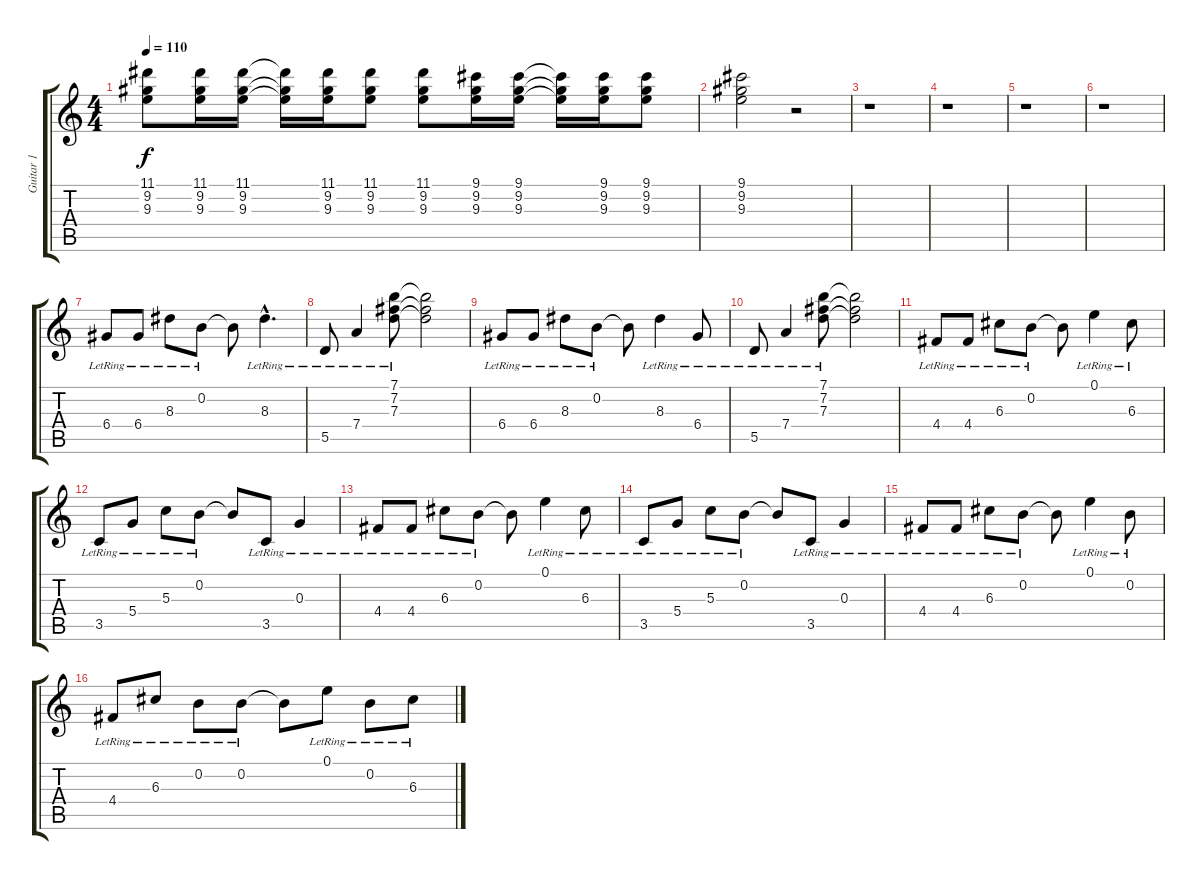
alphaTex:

\track ("Guitar 1" "Guitar 1") {instrument overdrivenguitar}
\staff {score tabs}
\tuning (E4 B3 G3 D3 A2 E2) {hide}
\ts (4 4)
\tempo 110
\clef g2
\ks c
(11.1 9.2 9.3).8{dy f} (11.1 9.2 9.3).16 (11.1 9.2 9.3).16 (11.1{t} 9.2{t} 9.3{t}).16 (11.1 9.2 9.3).16 (11.1 9.2 9.3).8 (11.1 9.2 9.3).8 (9.1 9.2 9.3).16 (9.1 9.2 9.3).16 (9.1{t} 9.2{t} 9.3{t}).16 (9.1 9.2 9.3).16 (9.1 9.2 9.3).8 |
(9.1 9.2 9.3).2 r.2 |
r.1 |
r.1 |
r.1 |
r.1 |
6.4{lr}.8 6.4{lr}.8 8.3{lr}.8 0.2{lr}.8 0.2{t}.8 8.3{hac lr}.4{d} |
5.5{lr}.8 7.4{lr}.4 (7.1{lr} 7.2{lr} 7.3{lr}).8 (7.1{t} 7.2{t} 7.3{t}).2 |
6.4{lr}.8 6.4{lr}.8 8.3{lr}.8 0.2{lr}.8 0.2{t}.8 8.3{lr}.4 6.4{lr}.8 |
5.5{lr}.8 7.4{lr}.4 (7.1{lr} 7.2{lr} 7.3{lr}).8 (7.1{t} 7.2{t} 7.3{t}).2 |
4.4{lr}.8 4.4{lr}.8 6.3{lr}.8 0.2{lr}.8 0.2{t}.8 0.1{lr}.4 6.3{lr}.8 |
3.5{lr}.8 5.4{lr}.8 5.3{lr}.8 0.2{lr}.8 0.2{t}.8 3.5{lr}.8 0.3{lr}.4 |
4.4{lr}.8 4.4{lr}.8 6.3{lr}.8 0.2{lr}.8 0.2{t}.8 0.1{lr}.4 6.3{lr}.8 |
3.5{lr}.8 5.4{lr}.8 5.3{lr}.8 0.2{lr}.8 0.2{t}.8 3.5{lr}.8 0.3{lr}.4 |
4.4{lr}.8 4.4{lr}.8 6.3{lr}.8 0.2{lr}.8 0.2{t}.8 0.1{lr}.4 0.2{lr}.8 |
4.4{lr}.8 6.3{lr}.8 0.2{lr}.8 0.2{lr}.8 0.2{t}.8 0.1{lr}.8 0.2{lr}.8 6.3{lr}.8
